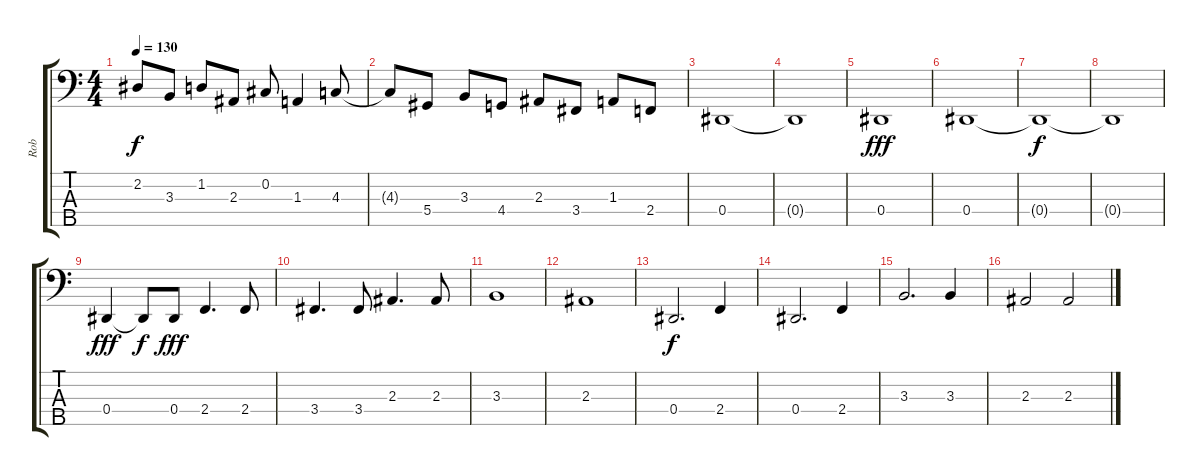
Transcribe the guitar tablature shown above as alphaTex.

\track ("Rob" "Rob") {instrument electricbassfinger}
\staff {score tabs}
\tuning (Gb2 Db2 Ab1 Eb1 Bb0) {hide}
\ts (4 4)
\tempo 130
\clef f4
\ks c
2.2{t}.8{dy f} 3.3.8 1.2.8 2.3.8 0.2.8 1.3.4 4.3.8 |
4.3{t}.8 5.4.8 3.3.8 4.4.8 2.3.8 3.4.8 1.3.8 2.4.8 |
0.4.1 |
0.4{t}.1 |
0.4.1{dy fff} |
0.4.1 |
0.4{t}.1{dy f} |
0.4{t}.1 |
0.4.4{dy fff} 0.4{t}.8{dy f} 0.4.8{dy fff} 2.4.4{d} 2.4.8 |
3.4.4{d} 3.4.8 2.3.4{d} 2.3.8 |
3.3.1 |
2.3.1 |
0.4.2{d dy f} 2.4.4 |
0.4.2{d} 2.4.4 |
3.3.2{d} 3.3.4 |
2.3.2 2.3.2
